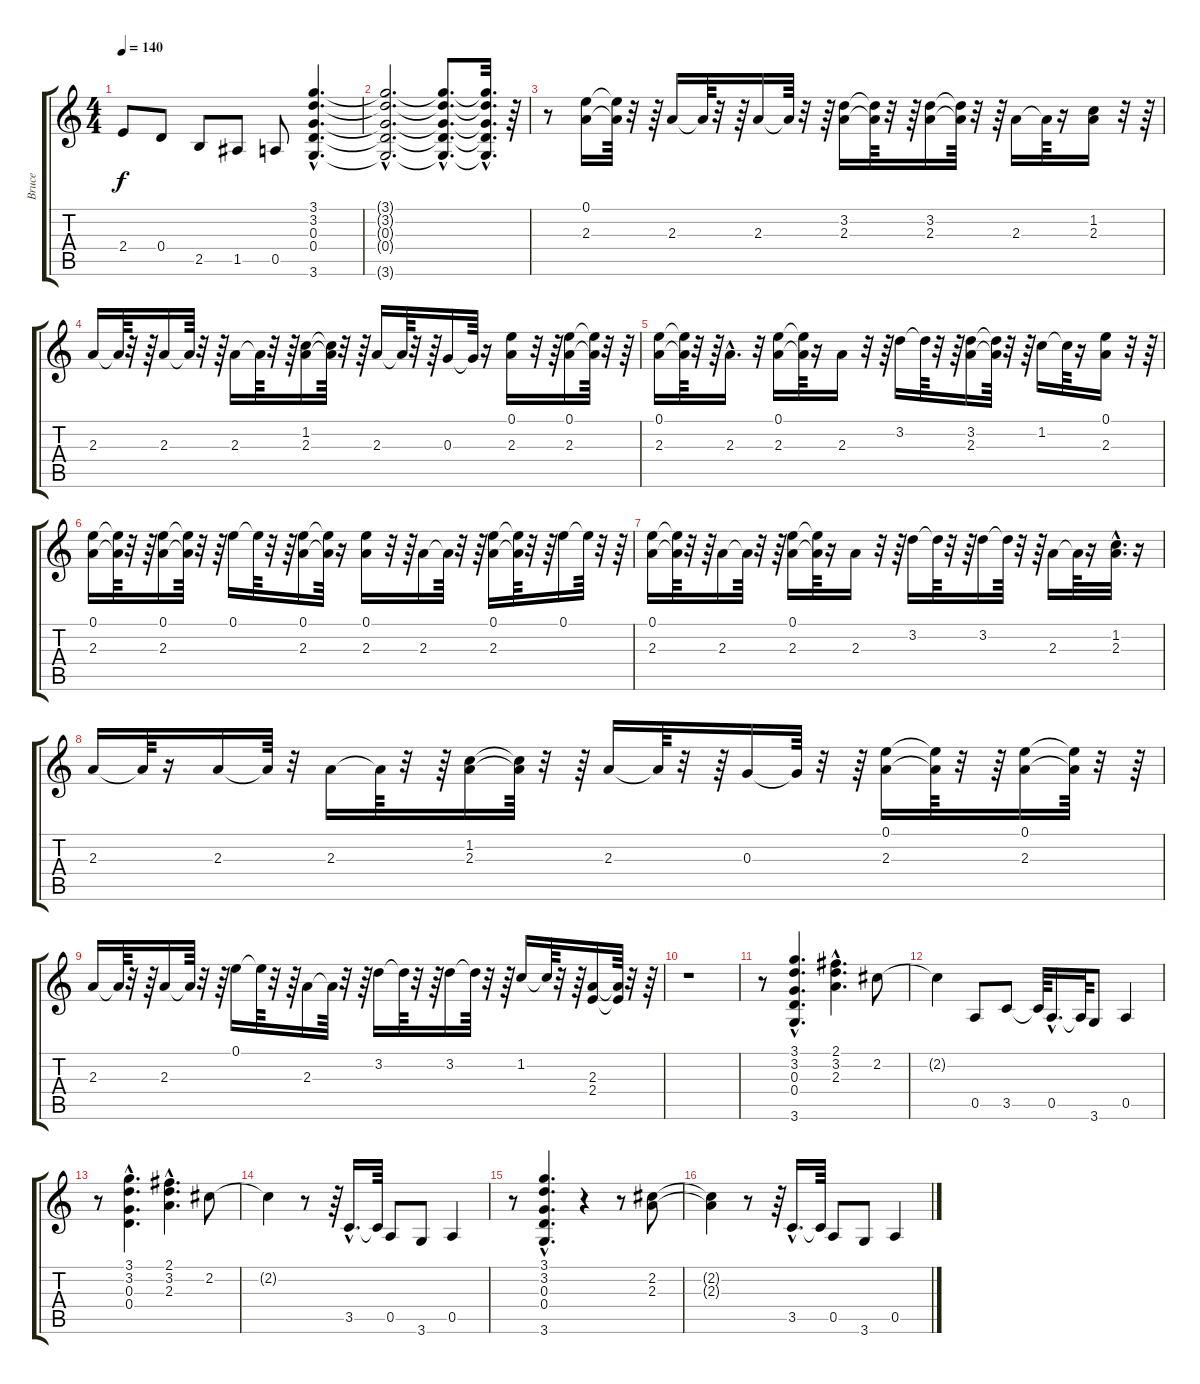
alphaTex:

\track ("Bruce" "Bruce") {instrument electricguitarjazz}
\staff {score tabs}
\tuning (E4 B3 G3 D3 A2 E2) {hide}
\ts (4 4)
\tempo 140
\clef g2
\ks c
2.4{t}.8{dy f} 0.4.8 2.5.8 1.5.8 0.5.8 (3.1{hac} 3.2{hac} 0.3{hac} 0.4{hac} 3.6{hac}).4{d} |
(3.1{hac t} 3.2{hac t} 0.3{hac t} 0.4{hac t} 3.6{hac t}).2{d} (3.1{hac t} 3.2{hac t} 0.3{hac t} 0.4{hac t} 3.6{hac t}).8{d} (3.1{hac t} 3.2{hac t} 0.3{hac t} 0.4{hac t} 3.6{hac t}).32{d} r.64 |
r.8 (0.1 2.3).16 (0.1{t} 2.3{t}).64 r.32 r.64 2.3.16 2.3{t}.64 r.32 r.64 2.3.16 2.3{t}.64 r.32 r.64 (3.2 2.3).16 (3.2{t} 2.3{t}).64 r.32 r.64 (3.2 2.3).16 (3.2{t} 2.3{t}).64 r.32 r.64 2.3.16 2.3{t}.64 r.16 (1.2 2.3).16 r.32 r.64 |
2.3.16 2.3{t}.64 r.32 r.64 2.3.16 2.3{t}.64 r.32 r.64 2.3.16 2.3{t}.64 r.32 r.64 (1.2 2.3).16 (1.2{t} 2.3{t}).64 r.32 r.64 2.3.16 2.3{t}.64 r.32 r.64 0.3.16 0.3{t}.64 r.16 (0.1 2.3).16 r.32 r.64 (0.1 2.3).16 (0.1{t} 2.3{t}).64 r.32 r.64 |
(0.1 2.3).16 (0.1{t} 2.3{t}).64 r.32 r.64 2.3{hac}.16{d} r.32 (0.1 2.3).16 (0.1{t} 2.3{t}).64 r.16 2.3.16 r.32 r.64 3.2.16 3.2{t}.64 r.32 r.64 (3.2 2.3).16 (3.2{t} 2.3{t}).64 r.32 r.64 1.2.16 1.2{t}.64 r.16 (0.1 2.3).16 r.32 r.64 |
(0.1 2.3).16 (0.1{t} 2.3{t}).64 r.32 r.64 (0.1 2.3).16 (0.1{t} 2.3{t}).64 r.32 r.64 0.1.16 0.1{t}.64 r.32 r.64 (0.1 2.3).16 (0.1{t} 2.3{t}).64 r.16 (0.1 2.3).16 r.32 r.64 2.3.16 2.3{t}.64 r.32 r.64 (0.1 2.3).16 (0.1{t} 2.3{t}).64 r.32 r.64 0.1.16 0.1{t}.64 r.32 r.64 |
(0.1 2.3).16 (0.1{t} 2.3{t}).64 r.32 r.64 2.3.16 2.3{t}.64 r.32 r.64 (0.1 2.3).16 (0.1{t} 2.3{t}).64 r.16 2.3.16 r.32 r.64 3.2.16 3.2{t}.64 r.32 r.64 3.2.16 3.2{t}.64 r.32 r.64 2.3.16 2.3{t}.64 r.16 (1.2{hac} 2.3{hac}).32{d} r.16 |
2.3.16 2.3{t}.64 r.16 2.3.16 2.3{t}.64 r.32 2.3.16 2.3{t}.64 r.32 r.64 (1.2 2.3).16 (1.2{t} 2.3{t}).64 r.32 r.64 2.3.16 2.3{t}.64 r.32 r.64 0.3.16 0.3{t}.64 r.32 r.64 (0.1 2.3).16 (0.1{t} 2.3{t}).64 r.32 r.64 (0.1 2.3).16 (0.1{t} 2.3{t}).64 r.32 r.64 |
2.3.16 2.3{t}.64 r.32 r.64 2.3.16 2.3{t}.64 r.32 r.64 0.1.16 0.1{t}.64 r.32 r.64 2.3.16 2.3{t}.64 r.32 r.64 3.2.16 3.2{t}.64 r.32 r.64 3.2.16 3.2{t}.64 r.32 r.64 1.2.16 1.2{t}.64 r.32 r.64 (2.3 2.4).16 (2.3{t} 2.4{t}).64 r.32 r.64 |
r.1 |
r.8 (3.1{hac} 3.2{hac} 0.3{hac} 0.4{hac} 3.6{hac}).4{d} (2.1{hac} 3.2{hac} 2.3{hac}).4{d} 2.2.8 |
2.2{t}.4 0.5.8 3.5.8 3.5{t}.64 0.5{hac}.16{d} 0.5{t}.64 3.6.8 0.5.4 |
r.8 (3.1{hac} 3.2{hac} 0.3{hac} 0.4{hac}).4{d} (2.1{hac} 3.2{hac} 2.3{hac}).4{d} 2.2.8 |
2.2{t}.4 r.8 r.64 3.5{hac}.16{d} 3.5{t}.64 0.5.8 3.6.8 0.5.4 |
r.8 (3.1{hac} 3.2{hac} 0.3{hac} 0.4{hac} 3.6{hac}).4{d} r.4 r.8 (2.2 2.3).8 |
(2.2{t} 2.3{t}).4 r.8 r.64 3.5{hac}.16{d} 3.5{t}.64 0.5.8 3.6.8 0.5.4
